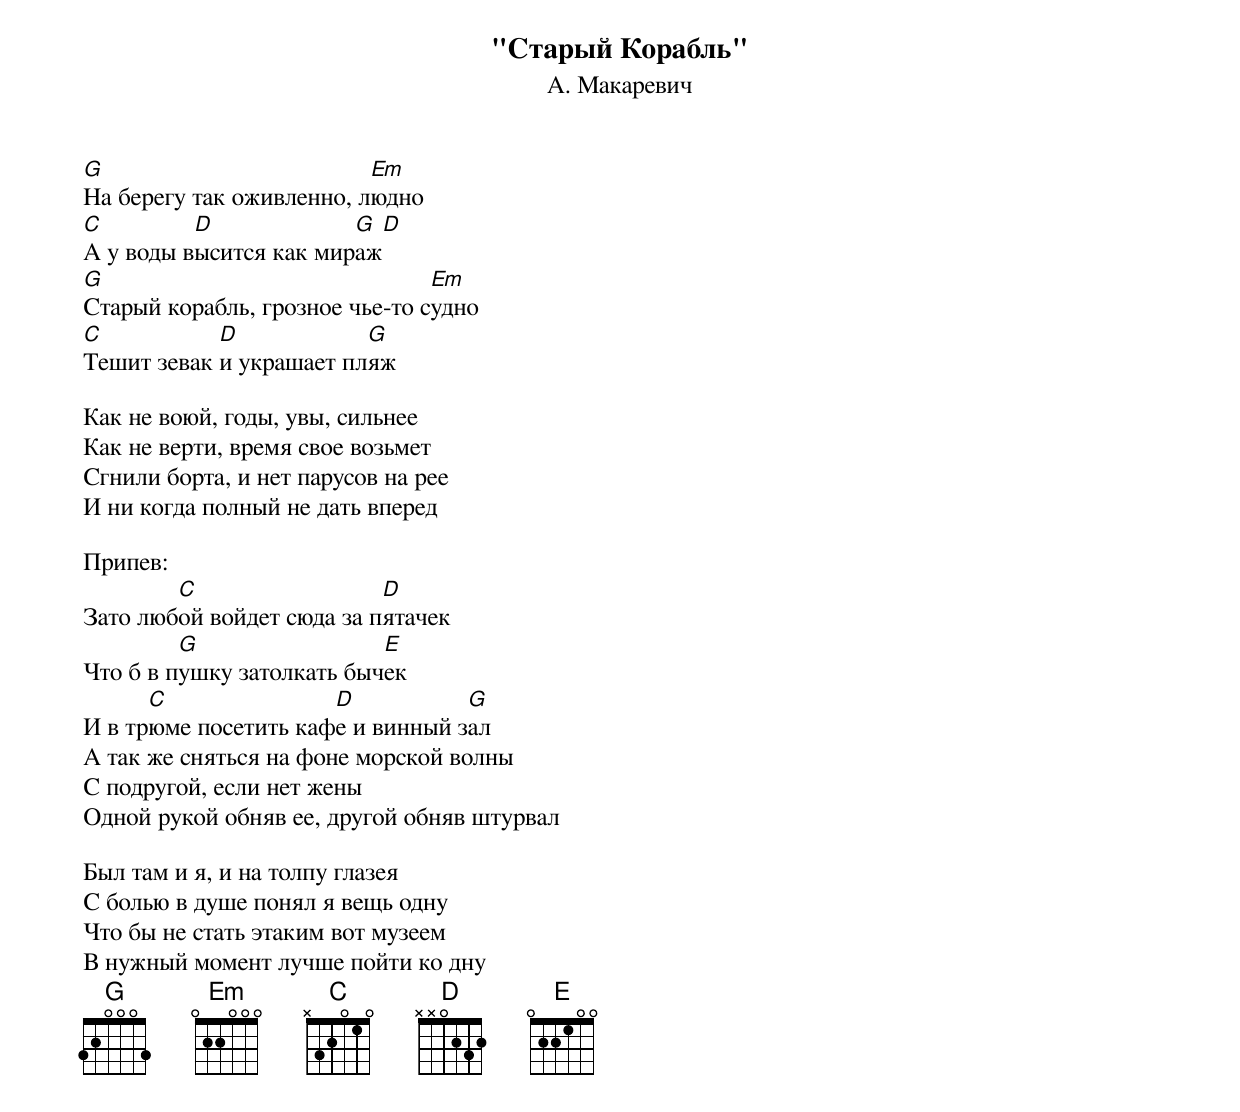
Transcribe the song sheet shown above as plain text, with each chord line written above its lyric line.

"Старый Корабль"
А. Макаревич

G                         Em
Hа берегу так оживленно, людно
C         D             G   D
А у воды высится как мираж
G                               Em
Старый корабль, грозное чье-то судно
C           D            G
Тешит зевак и украшает пляж

Как не воюй, годы, увы, сильнее
Как не верти, время свое возьмет
Сгнили борта, и нет парусов на рее
И ни когда полный не дать вперед

Припев:
        C                  D
Зато любой войдет сюда за пятачек
         G                 E
Что б в пушку затолкать бычек
      C               D           G
И в трюме посетить кафе и винный зал
А так же сняться на фоне морской волны
С подругой, если нет жены
Одной рукой обняв ее, другой обняв штурвал

Был там и я, и на толпу глазея
С болью в душе понял я вещь одну
Что бы не стать этаким вот музеем
В нужный момент лучше пойти ко дну
